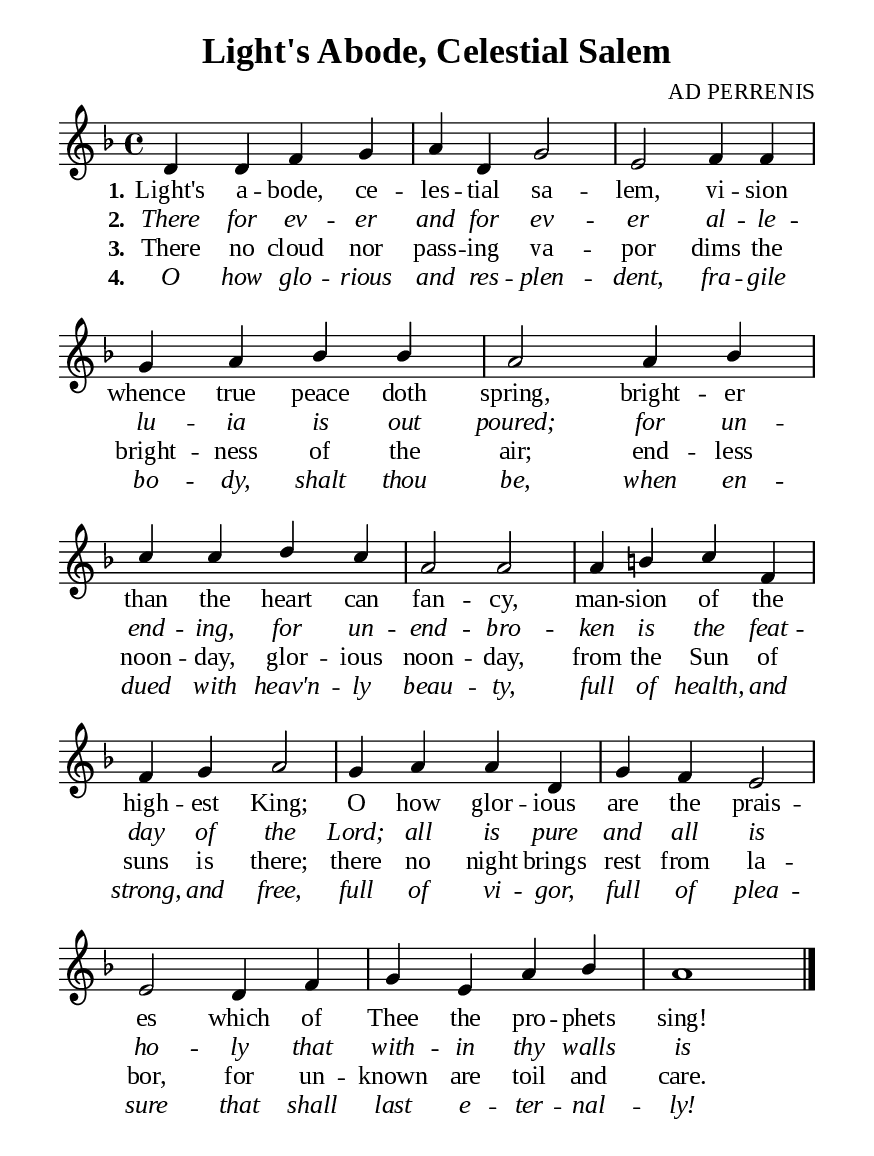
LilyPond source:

\version "2.18.2"

\header {
  title = "Light's Abode, Celestial Salem"
  composer = "AD PERRENIS"
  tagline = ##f
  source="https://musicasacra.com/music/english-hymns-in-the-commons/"
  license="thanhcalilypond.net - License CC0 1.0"
}

global= {
  \key f \major
  \time 4/4
  \override Score.BarNumber.break-visibility = ##(#f #f #f)
  \override Lyrics.LyricSpace.minimum-distance = #3.0
}

\paper {
  #(set-paper-size "a5")
  top-margin = 10\mm
  bottom-marign = 10\mm
  left-margin = 10\mm
  right-margin = 10\mm
  indent = #0
  #(define fonts
	 (make-pango-font-tree "Liberation Serif"
	 		       "Liberation Serif"
			       "Liberation Serif"
			       (/ 20 20)))
  system-system-spacing = #'((basic-distance . 3) (padding . 3))
}

printItalic = \with {
  \override LyricText.font-shape = #'italic
}

% Verse music
musicVerseSoprano = \relative c' {
  %{	01	%} d4 d f g |
  %{	02	%} a d, g2 |
  %{	03	%} e f4 f |
  %{	04	%} g a bes bes |
  %{	05	%} a2 a4 bes |
  %{	06	%} c c d c |
  %{	07	%} a2 a |
  %{	08	%} a4 b! c f, |
  %{	09	%} f g a2 |
  %{	10	%} g4 a a d, |
  %{	11	%} g f e2 |
  %{	12	%} e d4 f |
  %{	13	%} g e a bes |
  %{	14	%} a1 \bar "|."
}

% Verse lyrics
verseOne = \lyricmode {
  \set stanza = #"1."
  Light's a -- bode, ce -- les -- tial sa -- lem,
  vi -- sion whence true peace doth spring,
  bright -- er than the heart can fan -- cy,
  man -- sion of the high -- est King;
  O how glor -- ious are the prais -- es which of Thee the pro -- phets sing!
}

verseTwo = \lyricmode {
  \set stanza = #"2."
  There for ev -- er and for ev -- er al -- le -- lu -- ia is out poured;
  for un -- end -- ing, for un -- end -- bro -- ken is the feat -- day of the Lord;
  all is pure and all is ho -- ly that with -- in thy walls is stored.
}

verseThree = \lyricmode {
  \set stanza = #"3."
  There no cloud nor pass -- ing va -- por dims the bright -- ness of the air;
  end -- less noon -- day, glor -- ious noon -- day, from the Sun of suns is there;
  there no night brings rest from la -- bor, for un -- known are toil and care.
}

verseFour = \lyricmode {
  \set stanza = #"4."
  O how glo -- rious and res -- plen -- dent,
  fra -- gile bo -- dy, shalt thou be, when en -- dued with heav'n -- ly beau -- ty,
  full of health, and strong, and free, full of vi -- gor,
  full of plea -- sure that shall last e -- ter -- nal -- ly!
}

% Layout
\score {
    \new ChoirStaff <<
      \new Staff <<
        \clef "treble"
        \new Voice = "sopranos" { \global \stemUp \slurUp \musicVerseSoprano }
      >>
      \new Lyrics \lyricsto sopranos \verseOne
      \new Lyrics \printItalic \lyricsto sopranos \verseTwo
      \new Lyrics \lyricsto sopranos \verseThree
      \new Lyrics \printItalic \lyricsto sopranos \verseFour
    >>
}
